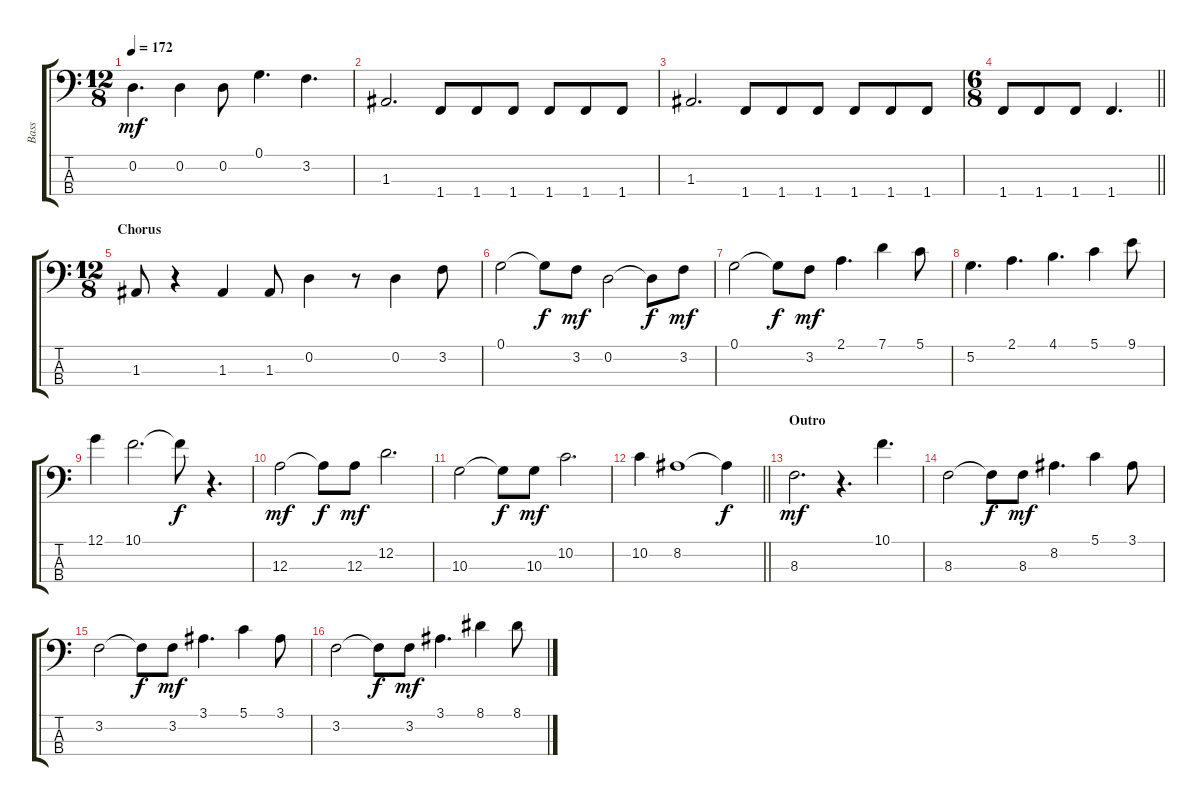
\track ("Bass" "Bass") {instrument electricbassfinger}
\staff {score tabs}
\tuning (G2 D2 A1 E1) {hide}
\ts (12 8)
\tempo 172
\clef f4
\ks c
0.2.4{d dy mf} 0.2.4 0.2.8 0.1.4{d} 3.2.4{d} |
1.3.2{d} 1.4.8 1.4.8 1.4.8 1.4.8 1.4.8 1.4.8 |
1.3.2{d} 1.4.8 1.4.8 1.4.8 1.4.8 1.4.8 1.4.8 |
\ts (6 8)
\barLineRight lightlight
1.4.8 1.4.8 1.4.8 1.4.4{d} |
\ts (12 8)
\section ("" "Chorus")
1.3.8 r.4 1.3.4 1.3.8 0.2.4 r.8 0.2.4 3.2.8 |
0.1.2 0.1{t}.8{dy f} 3.2.8{dy mf} 0.2.2 0.2{t}.8{dy f} 3.2.8{dy mf} |
0.1.2 0.1{t}.8{dy f} 3.2.8{dy mf} 2.1.4{d} 7.1.4 5.1.8 |
5.2.4{d} 2.1.4{d} 4.1.4{d} 5.1.4 9.1.8 |
12.1.4 10.1.2{d} 10.1{t}.8{dy f} r.4{d} |
12.3.2{dy mf} 12.3{t}.8{dy f} 12.3.8{dy mf} 12.2.2{d} |
10.3.2 10.3{t}.8{dy f} 10.3.8{dy mf} 10.2.2{d} |
\barLineRight lightlight
10.2.4 8.2.1 8.2{t}.4{dy f} |
\section ("" "Outro")
8.3.2{d dy mf} r.4{d} 10.1.4{d} |
8.3.2 8.3{t}.8{dy f} 8.3.8{dy mf} 8.2.4{d} 5.1.4 3.1.8 |
3.2.2 3.2{t}.8{dy f} 3.2.8{dy mf} 3.1.4{d} 5.1.4 3.1.8 |
3.2.2 3.2{t}.8{dy f} 3.2.8{dy mf} 3.1.4{d} 8.1.4 8.1.8
